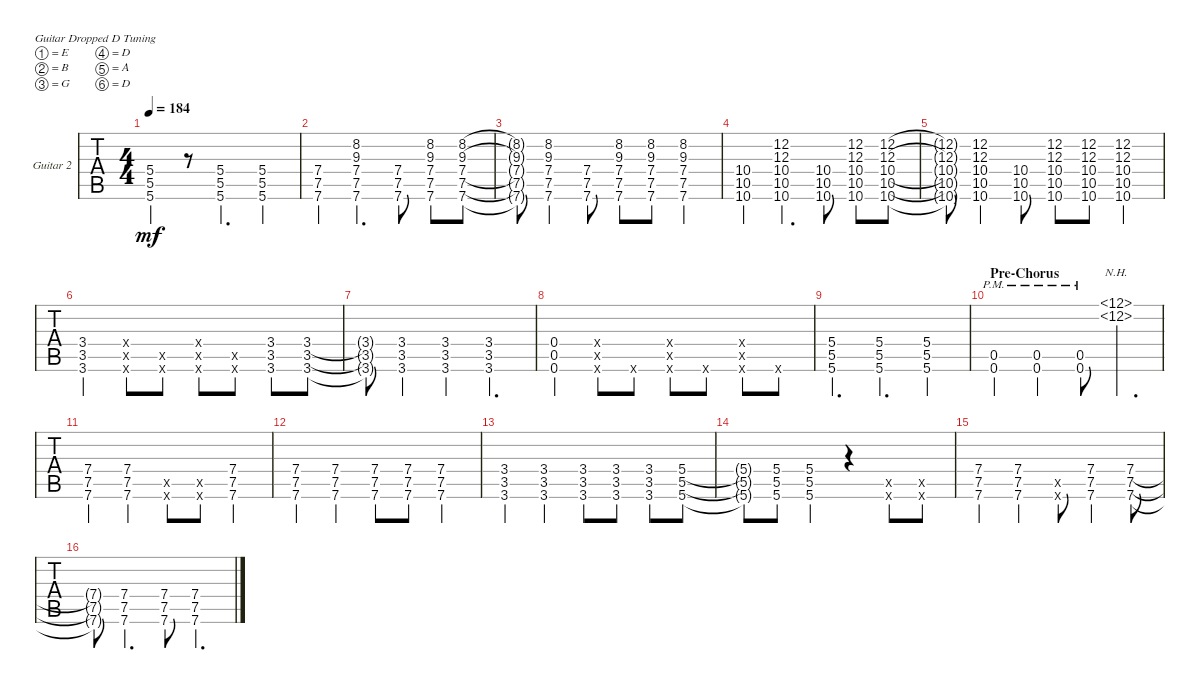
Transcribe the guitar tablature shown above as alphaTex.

\defaultSystemsLayout 4
\bracketExtendMode groupsimilarinstruments
\firstSystemTrackNameOrientation horizontal
\otherSystemsTrackNameOrientation horizontal
\track ("Guitar 2 (Mercedes)" "Guitar 2") {instrument overdrivenguitar}
\staff {tabs}
\tuning (E4 B3 G3 D3 A2 D2)
\ts (4 4)
\tempo 184
\clef g2
\ks c
(5.6 5.5 5.4).4{dy mf} r.8 (5.6 5.5 5.4).4{d} (5.4 5.5 5.6).4 |
(7.6 7.5 7.4).4 (7.6 7.5 7.4 9.3 8.2).4{d} (7.6 7.5 7.4).8 (7.6 7.5 7.4 9.3 8.2).8 (7.6 7.5 7.4 9.3 8.2).8 |
(7.6{t} 7.5{t} 7.4{t} 9.3{t} 8.2{t}).8 (7.6 7.5 7.4 9.3 8.2).4 (7.6 7.5 7.4).8 (7.6 7.5 7.4 9.3 8.2).8 (7.6 7.5 7.4 9.3 8.2).8 (7.6 7.5 7.4 9.3 8.2).4 |
(10.6 10.5 10.4).4 (10.6 10.5 10.4 12.3 12.2).4{d} (10.6 10.4 10.5).8 (10.6 10.5 10.4 12.3 12.2).8 (10.6 10.5 10.4 12.3 12.2).8 |
(10.6{t} 10.5{t} 10.4{t} 12.3{t} 12.2{t}).8 (10.6 10.5 10.4 12.3 12.2).4 (10.6 10.4 10.5).8 (10.6 10.5 10.4 12.2 12.3).8 (10.6 10.4 10.5 12.2 12.3).8 (10.6 10.5 10.4 12.2 12.3).4 |
(3.6 3.5 3.4).4 (3.6{x} 3.5{x} 3.4{x}).8 (3.6{x} 3.5{x}).8 (3.6{x} 3.5{x} 3.4{x}).8 (3.6{x} 3.5{x}).8 (3.6 3.5 3.4).8 (3.6 3.5 3.4).8 |
(3.6{t} 3.5{t} 3.4{t}).8 (3.6 3.5 3.4).4 (3.6 3.4 3.5).4 (3.6 3.5 3.4).4{d} |
(0.6 0.5 0.4).4 (0.6{x} 0.5{x} 0.4{x}).8 0.6{x}.8 (0.6{x} 0.5{x} 0.4{x}).8 0.6{x}.8 (0.6{x} 0.5{x} 0.4{x}).8 0.6{x}.8 |
(5.6 5.5 5.4).4{d} (5.6 5.5 5.4).4{d} (5.6 5.5 5.4).4 |
\section ("" "Pre-Chorus")
(0.6{pm} 0.5{pm}).4 (0.6{pm} 0.5{pm}).4 (0.6{pm} 0.5{pm}).8 (12.2{nh} 12.1{nh}).4{d} |
(7.6 7.5 7.4).4 (7.6 7.5 7.4).4 (7.6{x} 7.5{x}).8 (7.6{x} 7.5{x}).8 (7.6 7.5 7.4).4 |
(7.6 7.4 7.5).4 (7.6 7.4 7.5).4 (7.6 7.5 7.4).8 (7.6 7.5 7.4).8 (7.6 7.5 7.4).4 |
(3.6 3.5 3.4).4 (3.6 3.5 3.4).4 (3.6 3.4 3.5).8 (3.6 3.4 3.5).8 (3.6 3.4 3.5).8 (5.6 5.5 5.4).8 |
(5.6{t} 5.5{t} 5.4{t}).8 (5.6 5.4 5.5).8 (5.6 5.5 5.4).4 r.4 (5.6{x} 5.5{x}).8 (5.6{x} 5.5{x}).8 |
(7.6 7.5 7.4).4 (7.6 7.4 7.5).4 (7.6{x} 7.5{x}).8 (7.6 7.5 7.4).4 (7.6 7.5 7.4).8 |
(7.4{t} 7.5{t} 7.6{t}).8 (7.6 7.5 7.4).4{d} (7.6 7.5 7.4).8 (7.4 7.5 7.6).4{d}
